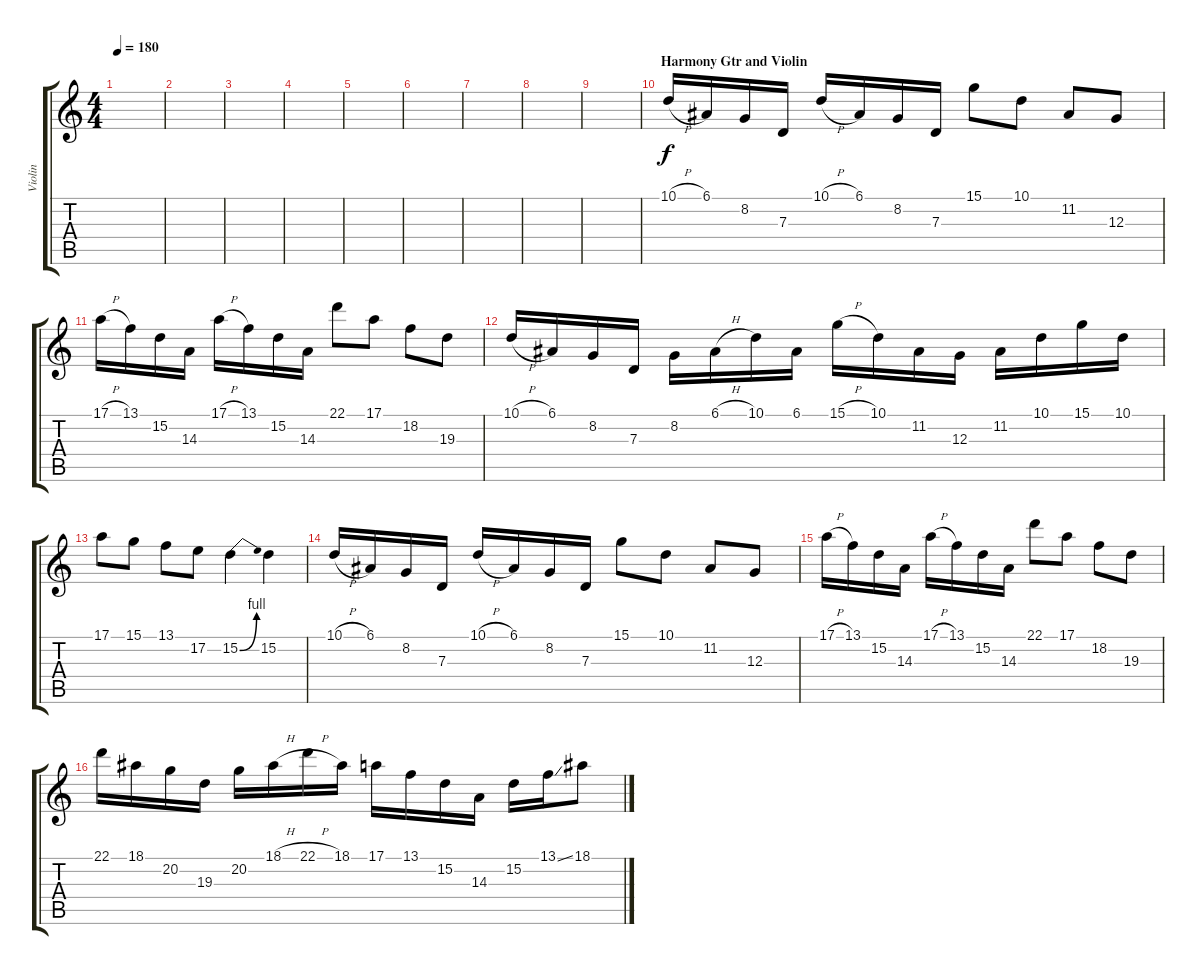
\track ("Violin" "Violin") {instrument violin}
\staff {score tabs}
\tuning (E4 B3 G3 D3 A2 E2) {hide}
\ts (4 4)
\tempo 180
\clef g2
\ks c
|
|
|
|
|
|
|
|
|
\section ("" "Harmony Gtr and Violin")
10.1{h}.16 6.1.16 8.2.16 7.3.16 10.1{h}.16 6.1.16 8.2.16 7.3.16 15.1.8 10.1.8 11.2.8 12.3.8 |
17.1{h}.16 13.1.16 15.2.16 14.3.16 17.1{h}.16 13.1.16 15.2.16 14.3.16 22.1.8 17.1.8 18.2.8 19.3.8 |
10.1{h}.16 6.1.16 8.2.16 7.3.16 8.2.16 6.1{h}.16 10.1.16 6.1.16 15.1{h}.16 10.1.16 11.2.16 12.3.16 11.2.16 10.1.16 15.1.16 10.1.16 |
17.1.8 15.1.8 13.1.8 17.2.8 15.2{be (bend 0 0 60 4)}.4 15.2.4 |
10.1{h}.16 6.1.16 8.2.16 7.3.16 10.1{h}.16 6.1.16 8.2.16 7.3.16 15.1.8 10.1.8 11.2.8 12.3.8 |
17.1{h}.16 13.1.16 15.2.16 14.3.16 17.1{h}.16 13.1.16 15.2.16 14.3.16 22.1.8 17.1.8 18.2.8 19.3.8 |
22.1.16 18.1.16 20.2.16 19.3.16 20.2.16 18.1{h}.16 22.1{h}.16 18.1.16 17.1.16 13.1.16 15.2.16 14.3.16 15.2.16 13.1{ss}.16 18.1.8
